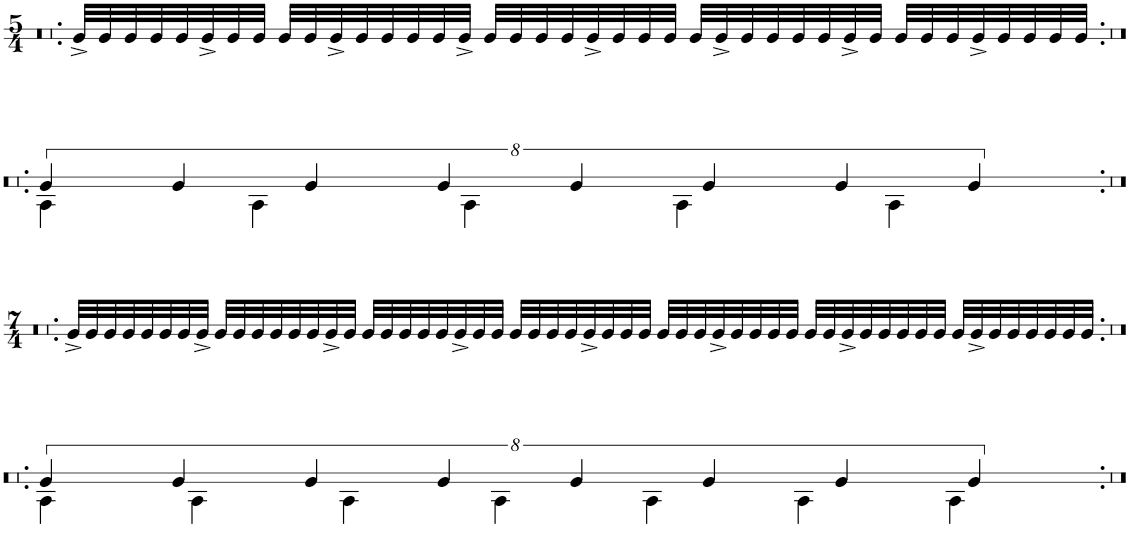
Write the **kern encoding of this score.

**kern
*part1
*staff1
*I"Drumset 3 lines
!!LO:PB:g=z
*clefX
*k[]
*M5/4
=51!|:
32dd^/LLL
32dd/
32dd/
32dd/
32dd/
32dd^/
32dd/
32dd/JJJ
32dd/LLL
32dd/
32dd^/
32dd/
32dd/
32dd/
32dd/
32dd^/JJJ
32dd/LLL
32dd/
32dd/
32dd/
32dd^/
32dd/
32dd/
32dd/JJJ
32dd/LLL
32dd^/
32dd/
32dd/
32dd/
32dd/
32dd^/
32dd/JJJ
32dd/LLL
32dd/
32dd/
32dd^/
32dd/
32dd/
32dd/
32dd/JJJ
!!LO:LB:g=z
=52:|!|:
*^
32%5dd/	4g\
32%5dd/	.
.	4g\
32%5dd/	.
32%5dd/	.
.	4g\
32%5dd/	.
.	4g\
32%5dd/	.
32%5dd/	.
.	4g\
32%5dd/	.
*v	*v
!!LO:LB:g=z
=53:|!|:
*M7/4
32dd^/LLL
32dd/
32dd/
32dd/
32dd/
32dd/
32dd/
32dd^/JJJ
32dd/LLL
32dd/
32dd/
32dd/
32dd/
32dd/
32dd^/
32dd/JJJ
32dd/LLL
32dd/
32dd/
32dd/
32dd/
32dd^/
32dd/
32dd/JJJ
32dd/LLL
32dd/
32dd/
32dd/
32dd^/
32dd/
32dd/
32dd/JJJ
32dd/LLL
32dd/
32dd/
32dd^/
32dd/
32dd/
32dd/
32dd/JJJ
32dd/LLL
32dd/
32dd^/
32dd/
32dd/
32dd/
32dd/
32dd/JJJ
32dd/LLL
32dd^/
32dd/
32dd/
32dd/
32dd/
32dd/
32dd/JJJ
!!LO:LB:g=z
=54:|!|:
*^
32%7dd/	4g\
32%7dd/	.
.	4g\
32%7dd/	.
.	4g\
32%7dd/	.
.	4g\
32%7dd/	.
.	4g\
32%7dd/	.
.	4g\
32%7dd/	.
.	4g\
32%7dd/	.
*v	*v
=:|!
*-
